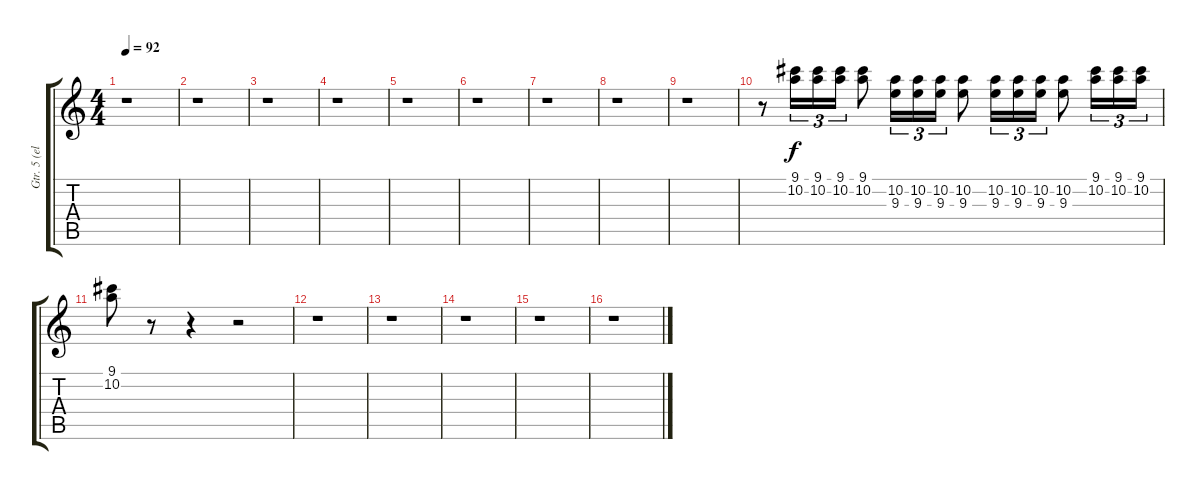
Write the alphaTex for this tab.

\track ("Gtr. 5 (elec.)" "Gtr. 5 (el") {instrument electricguitarjazz}
\staff {score tabs}
\tuning (E4 B3 G3 D3 A2 E2) {hide}
\ts (4 4)
\tempo 92
\clef g2
\ks c
r.1{dy f} |
r.1 |
r.1 |
r.1 |
r.1 |
r.1 |
r.1 |
r.1 |
r.1 |
r.8 (9.1 10.2).16{tu (3 2)} (9.1 10.2).16{tu (3 2)} (9.1 10.2).16{tu (3 2)} (9.1 10.2).8 (10.2 9.3).16{tu (3 2)} (10.2 9.3).16{tu (3 2)} (10.2 9.3).16{tu (3 2)} (10.2 9.3).8 (10.2 9.3).16{tu (3 2)} (10.2 9.3).16{tu (3 2)} (10.2 9.3).16{tu (3 2)} (10.2 9.3).8 (9.1 10.2).16{tu (3 2)} (9.1 10.2).16{tu (3 2)} (9.1 10.2).16{tu (3 2)} |
(9.1 10.2).8 r.8 r.4 r.2 |
r.1 |
r.1 |
r.1 |
r.1 |
r.1
